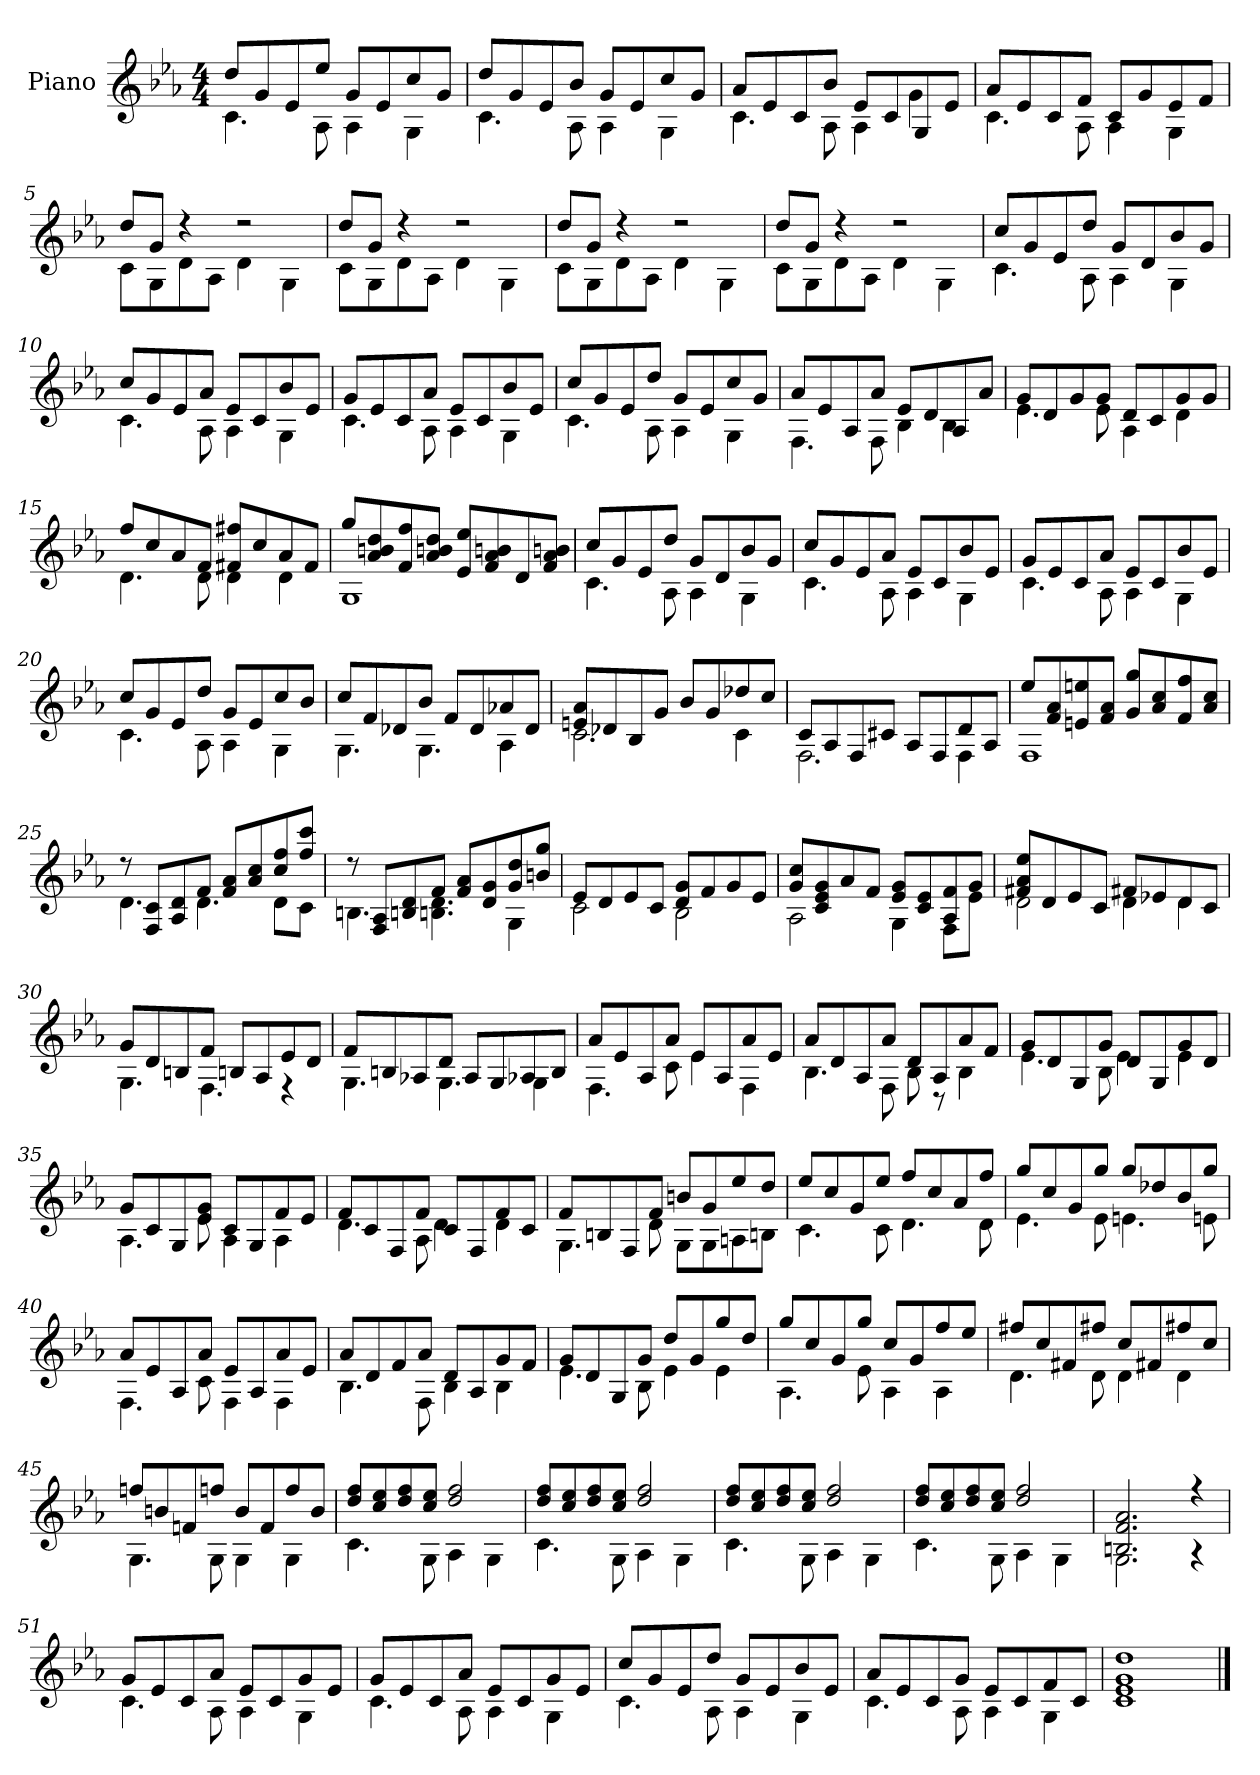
**kern
*part1
*staff1
*I"Piano
*I'Pno.
*clefG2
*k[b-e-a-]
*M4/4
=1
*^
8dd/L	4.c\
8g/	.
8e-/	.
8ee-/J	8A-\
8g/L	4A-\
8e-/	.
8cc/	4G\
*MM80	*
8g/J	.
=2	=2
8dd/L	4.c\
8g/	.
8e-/	.
8b-/J	8A-\
8g/L	4A-\
8e-/	.
8cc/	4G\
8g/J	.
=3	=3
8a-/L	4.c\
8e-/	.
8c/	.
8b-/J	8A-\
8e-/L	4A-\
8c/	.
8G/	4g\
8e-/J	.
=4	=4
8a-/L	4.c\
8e-/	.
8c/	.
8f/J	8A-\
8c/L	4A-\
8g/	.
8e-/	4G\
8f/J	.
!!LO:LB:g=z	!!
=5	=5
8dd/L	8c\L
8g/J	8G\
4r	8d\
.	8A-\J
2r	4d\
.	4G\
=6	=6
8dd/L	8c\L
8g/J	8G\
4r	8d\
.	8A-\J
2r	4d\
.	4G\
=7	=7
8dd/L	8c\L
8g/J	8G\
4r	8d\
.	8A-\J
2r	4d\
.	4G\
=8	=8
8dd/L	8c\L
8g/J	8G\
4r	8d\
.	8A-\J
2r	4d\
.	4G\
!!LO:LB:g=z	!!
=9	=9
8cc/L	4.c\
8g/	.
8e-/	.
8dd/J	8A-\
8g/L	4A-\
8d/	.
8b-/	4G\
8g/J	.
=10	=10
8cc/L	4.c\
8g/	.
8e-/	.
8a-/J	8A-\
8e-/L	4A-\
8c/	.
8b-/	4G\
8e-/J	.
=11	=11
8g/L	4.c\
8e-/	.
8c/	.
8a-/J	8A-\
8e-/L	4A-\
8c/	.
8b-/	4G\
8e-/J	.
=12	=12
8cc/L	4.c\
8g/	.
8e-/	.
8dd/J	8A-\
8g/L	4A-\
8e-/	.
8cc/	4G\
8g/J	.
!!LO:LB:g=z	!!
=13	=13
8a-/L	4.F\
8e-/	.
8A-/	.
8a-/J	8F\
8e-/L	4B-\
8d/	.
8A-/	4B-\
8a-/J	.
=14	=14
8g/L	4.e-\
8d/	.
8g/	.
8g/J	8e-\
8d/L	4A-\
8c/	.
8g/	4d\
8g/J	.
=15	=15
8ff/L	4.d\
8cc/	.
8a-/	.
8f/J	8d\
8f#X/ 8ff#X/L	4d\
8cc/	.
8a-/	4d\
8f#/J	.
=16	=16
8gg/L	1G
8a-/ 8bn/ 8dd/	.
8f/ 8ff/	.
8a-/ 8bn/ 8dd/J	.
8e-/ 8ee-/L	.
8f/ 8a-/ 8bn/	.
8d/	.
8f/ 8a-/ 8bn/J	.
!!LO:LB:g=z	!!
=17	=17
8cc/L	4.c\
8g/	.
8e-/	.
8dd/J	8A-\
8g/L	4A-\
8d/	.
8b-/	4G\
8g/J	.
=18	=18
8cc/L	4.c\
8g/	.
8e-/	.
8a-/J	8A-\
8e-/L	4A-\
8c/	.
8b-/	4G\
8e-/J	.
=19	=19
8g/L	4.c\
8e-/	.
8c/	.
8a-/J	8A-\
8e-/L	4A-\
8c/	.
8b-/	4G\
8e-/J	.
=20	=20
8cc/L	4.c\
8g/	.
8e-/	.
8dd/J	8A-\
8g/L	4A-\
8e-/	.
8cc/	4G\
8b-/J	.
!!LO:LB:g=z	!!
=21	=21
8cc/L	4.G\
8f/	.
8d-X/	.
8b-/J	4.G\
8f/L	.
8d-/	.
8a-X/	4A-\
8d-/J	.
=22	=22
8en/ 8a-/L	2.c\
8d-X/	.
8B-/	.
8g/J	.
8b-/L	.
8g/	.
8dd-X/	4c\
8cc/J	.
=23	=23
8c/L	2.F\
8A-/	.
8F/	.
8c#X/J	.
8A-/L	.
8F/	.
8d/	4F\
8A-/J	.
=24	=24
8ee-/L	1F
8f/ 8a-/	.
8en/ 8een/	.
8f/ 8a-/J	.
8g/ 8gg/L	.
8a-/ 8cc/	.
8f/ 8ff/	.
8a-/ 8cc/J	.
!!LO:LB:g=z	!!
=25	=25
8r	4.d\
8F/ 8c/L	.
8A-/ 8d/	.
8f/J	4.d\
8f/ 8a-/L	.
8a-/ 8cc/	.
8cc/ 8ff/	8d\L
8ff/ 8ccc/J	8c\J
=26	=26
8r	4.Bn\
8F/ 8A-/L	.
8Bn/ 8d/	.
8f/J	4.Bn\ 4.d\
8f/ 8a-/L	.
8d/ 8g/	.
8g/ 8dd/	4G\
8bn/ 8gg/J	.
=27	=27
8e-/L	2c\
8d/	.
8e-/	.
8c/J	.
8d/ 8g/L	2B-\
8f/	.
8g/	.
8e-/J	.
=28	=28
8g/ 8cc/L	2A-\
8c/ 8e-/ 8g/	.
8a-/	.
8f/J	.
8e-/ 8g/L	4G\
8c/ 8e-/	.
8A-/ 8f/	8F\L
8g/J	8e-\J
!!LO:LB:g=z	!!
=29	=29
8f#X/ 8a-/ 8ee-/L	2d\
8d/	.
8e-/	.
8c/J	.
8f#X/L	4d\
8e-X/	.
8d/	4d\
8c/J	.
=30	=30
8g/L	4.G\
8d/	.
8Bn/	.
8f/J	4.F\
8Bn/L	.
8A-/	.
8e-/	4r
8d/J	.
=31	=31
8f/L	4.G\
8Bn/	.
8A-X/	.
8d/J	4.G\
8A-/L	.
8G/	.
8A-X/	4G\
8B/J	.
=32	=32
8a-/L	4.F\
8e-/	.
8A-/	.
8a-/J	8c\
8e-/L	4e-\
8A-/	.
8a-/	4F\
8e-/J	.
!!LO:LB:g=z	!!
=33	=33
8a-/L	4.B-\
8d/	.
8A-/	.
8a-/J	8F\
8d/L	8B-\
8A-/	8r
8a-/	4B-\
8f/J	.
=34	=34
8g/L	4.e-\
8d/	.
8G/	.
8g/J	8B-\
8d/L	4e-\
8G/	.
8g/	4e-\
8d/J	.
=35	=35
8g/L	4.A-\
8c/	.
8G/	.
8e-/ 8g/J	8e-\
8c/L	4A-\
8G/	.
8f/	4A-\
8e-/J	.
=36	=36
8f/L	4.d\
8c/	.
8F/	.
8f/J	8A-\
8c/L	4d\
8F/	.
8f/	4d\
8c/J	.
!!LO:PB:g=z	!!
=37	=37
8f/L	4.G\
8Bn/	.
8F/	.
8f/J	8d\
8bn/L	8G\L
8g/	8G\
8ee-/	8An\
8dd/J	8Bn\J
=38	=38
8ee-/L	4.c\
8cc/	.
8g/	.
8ee-/J	8c\
8ff/L	4.d\
8cc/	.
8a-/	.
8ff/J	8d\
=39	=39
8gg/L	4.e-\
8cc/	.
8g/	.
8gg/J	8e-\
8gg/L	4.en\
8dd-X/	.
8b-/	.
8gg/J	8en\
=40	=40
8a-/L	4.F\
8e-/	.
8A-/	.
8a-/J	8c\
8e-/L	4F\
8A-/	.
8a-/	4F\
8e-/J	.
!!LO:LB:g=z	!!
=41	=41
8a-/L	4.B-\
8d/	.
8f/	.
8a-/J	8F\
8d/L	4B-\
8A-/	.
8g/	4B-\
8f/J	.
=42	=42
8g/L	4.e-\
8d/	.
8G/	.
8g/J	8B-\
8dd/L	4e-\
8g/	.
8gg/	4e-\
8dd/J	.
=43	=43
8gg/L	4.A-\
8cc/	.
8g/	.
8gg/J	8e-\
8cc/L	4A-\
8g/	.
8ff/	4A-\
8ee-/J	.
=44	=44
8ff#X/L	4.d\
8cc/	.
8f#X/	.
8ff#X/J	8d\
8cc/L	4d\
8f#X/	.
8ff#X/	4d\
8cc/J	.
!!LO:LB:g=z	!!
=45	=45
8ffn/L	4.G\
8bn/	.
8fn/	.
8ffn/J	8G\
8b/L	4G\
8f/	.
8ff/	4G\
8b/J	.
=46	=46
8dd/ 8ff/L	4.c\
8cc/ 8ee-/	.
8dd/ 8ff/	.
8cc/ 8ee-/J	8G\
2dd/ 2ff/	4A-\
.	4G\
=47	=47
8dd/ 8ff/L	4.c\
8cc/ 8ee-/	.
8dd/ 8ff/	.
8cc/ 8ee-/J	8G\
2dd/ 2ff/	4A-\
.	4G\
=48	=48
8dd/ 8ff/L	4.c\
8cc/ 8ee-/	.
8dd/ 8ff/	.
8cc/ 8ee-/J	8G\
2dd/ 2ff/	4A-\
.	4G\
=49	=49
8dd/ 8ff/L	4.c\
8cc/ 8ee-/	.
8dd/ 8ff/	.
8cc/ 8ee-/J	8G\
2dd/ 2ff/	4A-\
.	4G\
!!LO:LB:g=z	!!
=50	=50
2.Bn/ 2.f/ 2.a-/	2.G\
4r	4r
=51	=51
8g/L	4.c\
8e-/	.
8c/	.
8a-/J	8A-\
8e-/L	4A-\
8c/	.
8g/	4G\
8e-/J	.
=52	=52
8g/L	4.c\
8e-/	.
8c/	.
8a-/J	8A-\
8e-/L	4A-\
8c/	.
8g/	4G\
8e-/J	.
=53	=53
8cc/L	4.c\
8g/	.
8e-/	.
8dd/J	8A-\
8g/L	4A-\
8e-/	.
8b-/	4G\
8e-/J	.
=54	=54
8a-/L	4.c\
8e-/	.
8c/	.
8g/J	8A-\
8e-/L	4A-\
8c/	.
8f/	4G\
8c/J	.
!!LO:LB:g=z	!!
=55	=55
1e- 1g 1dd	1c
*v	*v
==
*-
